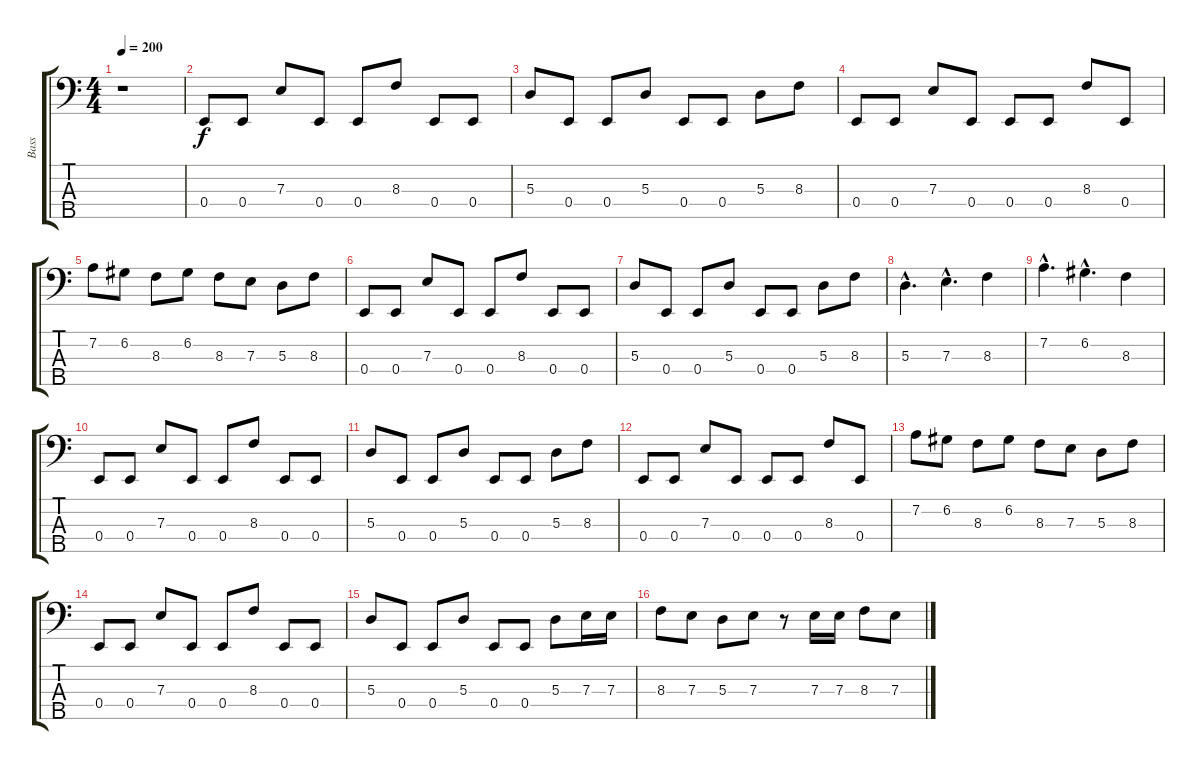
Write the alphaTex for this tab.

\track ("Bass" "Bass") {instrument electricbassfinger}
\staff {score tabs}
\tuning (G2 D2 A1 E1 B0) {hide}
\ts (4 4)
\tempo 200
\clef f4
\ks c
r.1{dy f instrument electricbassfinger} |
0.4.8 0.4.8 7.3.8 0.4.8 0.4.8 8.3.8 0.4.8 0.4.8 |
5.3.8 0.4.8 0.4.8 5.3.8 0.4.8 0.4.8 5.3.8 8.3.8 |
0.4.8 0.4.8 7.3.8 0.4.8 0.4.8 0.4.8 8.3.8 0.4.8 |
7.2.8 6.2.8 8.3.8 6.2.8 8.3.8 7.3.8 5.3.8 8.3.8 |
0.4.8 0.4.8 7.3.8 0.4.8 0.4.8 8.3.8 0.4.8 0.4.8 |
5.3.8 0.4.8 0.4.8 5.3.8 0.4.8 0.4.8 5.3.8 8.3.8 |
5.3{hac}.4{d} 7.3{hac}.4{d} 8.3.4 |
7.2{hac}.4{d} 6.2{hac}.4{d} 8.3.4 |
0.4.8 0.4.8 7.3.8 0.4.8 0.4.8 8.3.8 0.4.8 0.4.8 |
5.3.8 0.4.8 0.4.8 5.3.8 0.4.8 0.4.8 5.3.8 8.3.8 |
0.4.8 0.4.8 7.3.8 0.4.8 0.4.8 0.4.8 8.3.8 0.4.8 |
7.2.8 6.2.8 8.3.8 6.2.8 8.3.8 7.3.8 5.3.8 8.3.8 |
0.4.8 0.4.8 7.3.8 0.4.8 0.4.8 8.3.8 0.4.8 0.4.8 |
5.3.8 0.4.8 0.4.8 5.3.8 0.4.8 0.4.8 5.3.8 7.3.16 7.3.16 |
8.3.8 7.3.8 5.3.8 7.3.8 r.8 7.3.16 7.3.16 8.3.8 7.3.8
